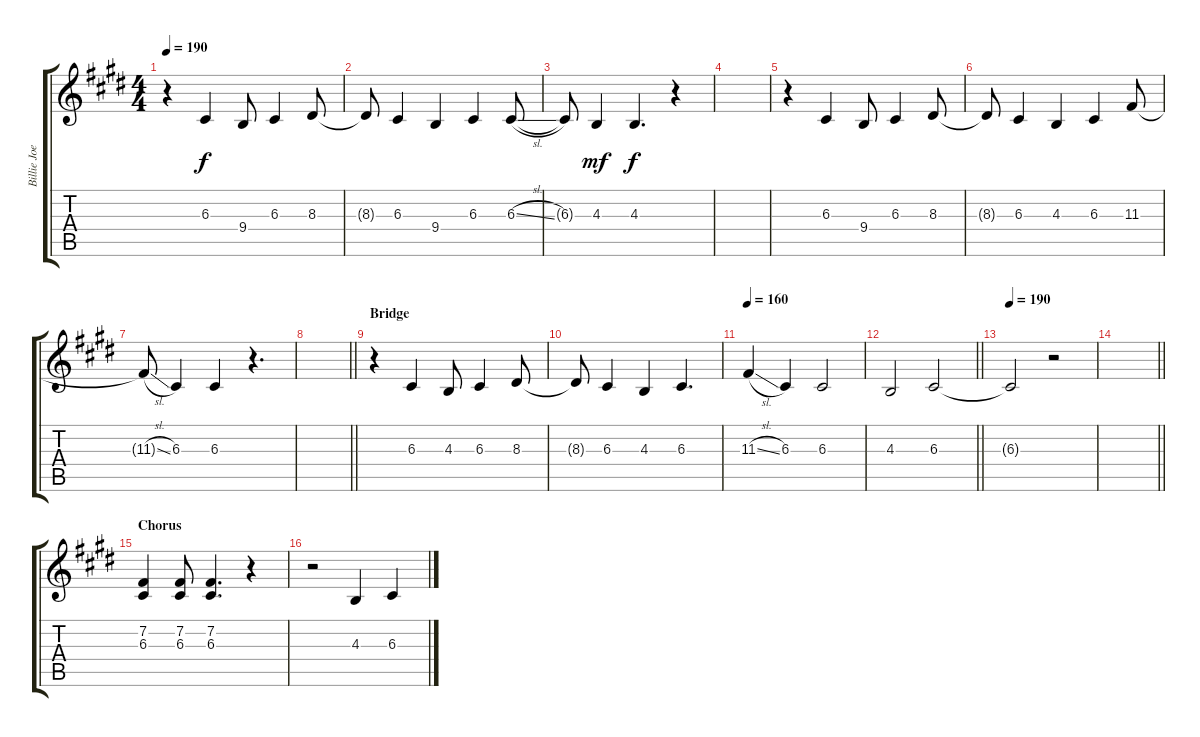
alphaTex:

\track ("Billie Joe Armstrong (Vocals)" "Billie Joe") {instrument lead2sawtooth}
\staff {score tabs}
\tuning (E4 B3 G3 D3 A2 E2) {hide}
\ts (4 4)
\tempo 190
\clef g2
\ks e
r.4{dy f} 6.3.4 9.4.8 6.3.4 8.3.8 |
8.3{t}.8 6.3.4 9.4.4 6.3.4 6.3{sl}.8 |
6.3{t}.8 4.3.4{dy mf} 4.3.4{d dy f} r.4 |
|
r.4 6.3.4 9.4.8 6.3.4 8.3.8 |
8.3{t}.8 6.3.4 4.3.4 6.3.4 11.3.8 |
11.3{sl t}.8 6.3.4 6.3.4 r.4{d} |
\barLineRight lightlight
|
\section ("" "Bridge")
r.4 6.3.4 4.3.8 6.3.4 8.3.8 |
8.3{t}.8 6.3.4 4.3.4 6.3.4{d} |
\tempo 160
11.3{sl}.4 6.3.4 6.3.2 |
\barLineRight lightlight
4.3.2 6.3.2 |
\tempo 190
6.3{t}.2 r.2 |
\barLineRight lightlight
|
\section ("" "Chorus")
(7.2 6.3).4 (7.2 6.3).8 (7.2 6.3).4{d} r.4 |
r.2 4.3.4 6.3.4
